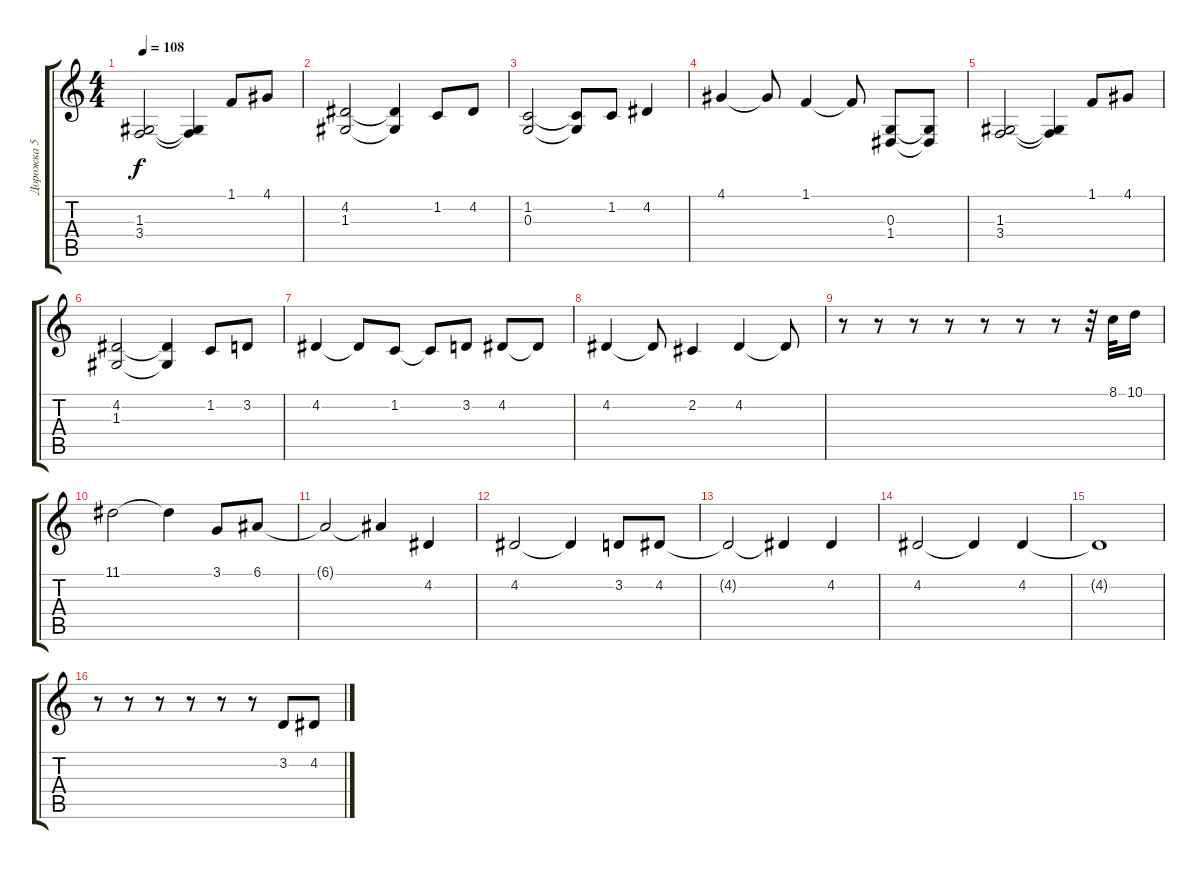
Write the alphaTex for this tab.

\track ("Дорожка 5" "Дорожка 5") {instrument acousticgrandpiano}
\staff {score tabs}
\tuning (E4 B3 G3 D3 A2 E2) {hide}
\ts (4 4)
\tempo 108
\clef g2
\ks c
(1.3 3.4).2{dy f} (1.3{t} 3.4{t}).4 1.1.8 4.1.8 |
(4.2 1.3).2 (4.2{t} 1.3{t}).4 1.2.8 4.2.8 |
(1.2 0.3).2 (1.2{t} 0.3{t}).8 1.2.8 4.2.4 |
4.1.4 4.1{t}.8 1.1.4 1.1{t}.8 (0.3 1.4).8 (0.3{t} 1.4{t}).8 |
(1.3 3.4).2 (1.3{t} 3.4{t}).4 1.1.8 4.1.8 |
(4.2 1.3).2 (4.2{t} 1.3{t}).4 1.2.8 3.2.8 |
4.2.4 4.2{t}.8 1.2.8 1.2{t}.8 3.2.8 4.2.8 4.2{t}.8 |
4.2.4 4.2{t}.8 2.2.4 4.2.4 4.2{t}.8 |
r.8 r.8 r.8 r.8 r.8 r.8 r.8 r.32 8.1.32 10.1.16 |
11.1.2 11.1{t}.4 3.1.8 6.1.8 |
6.1{t}.2 6.1{t}.4 4.2.4 |
4.2.2 4.2{t}.4 3.2.8 4.2.8 |
4.2{t}.2 4.2{t}.4 4.2.4 |
4.2.2 4.2{t}.4 4.2.4 |
4.2{t}.1 |
r.8 r.8 r.8 r.8 r.8 r.8 3.2.8 4.2.8
